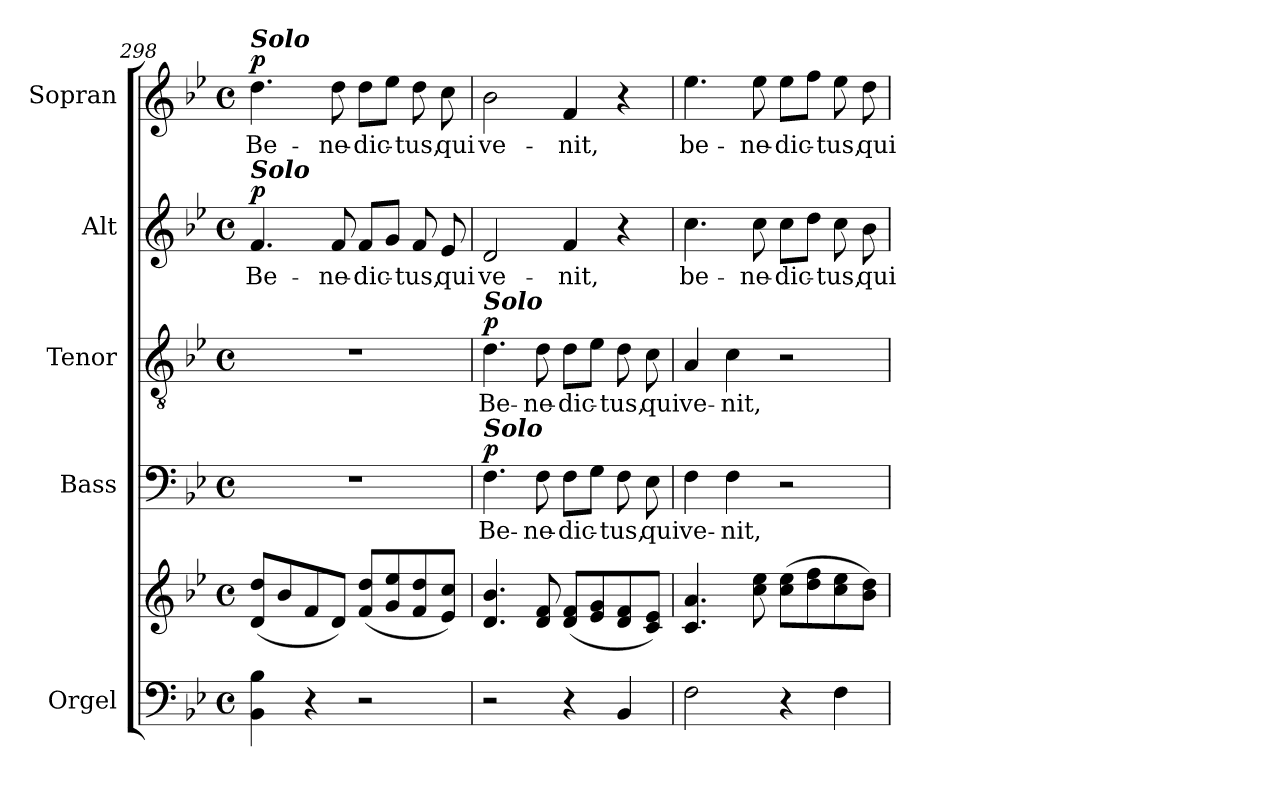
**kern	**kern	**kern	**text	**dynam	**kern	**text	**dynam	**kern	**text	**dynam	**kern	**text	**dynam
*part5	*part5	*part4	*part4	*part4	*part3	*part3	*part3	*part2	*part2	*part2	*part1	*part1	*part1
*staff6	*staff5	*staff4	*staff4	*staff4	*staff3	*staff3	*staff3	*staff2	*staff2	*staff2	*staff1	*staff1	*staff1
*I"Orgel	*	*I"Bass	*	*	*I"Tenor	*	*	*I"Alt	*	*	*I"Sopran	*	*
*I'Org.	*	*I'B.	*	*	*I'T.	*	*	*I'A.	*	*	*I'S.	*	*
*clefF4	*clefG2	*clefF4	*	*	*clefGv2	*	*	*clefG2	*	*	*clefG2	*	*
*k[b-e-]	*k[b-e-]	*k[b-e-]	*	*	*k[b-e-]	*	*	*k[b-e-]	*	*	*k[b-e-]	*	*
*B-:	*B-:	*B-:	*	*	*B-:	*	*	*B-:	*	*	*B-:	*	*
*M4/4	*M4/4	*M4/4	*	*	*M4/4	*	*	*M4/4	*	*	*M4/4	*	*
*met(c)	*met(c)	*met(c)	*	*	*met(c)	*	*	*met(c)	*	*	*met(c)	*	*
=298	=298	=298	=298	=298	=298	=298	=298	=298	=298	=298	=298	=298	=298
!	!	!	!	!	!	!	!	!	!	!	!LO:TX:a:Bi:t=Solo	!	!
!	!	!	!	!	!	!	!	!LO:TX:a:Bi:t=Solo	!	!	!	!	!
!	!	!	!	!	!	!	!	!	!LO:LY:b	!LO:DY:a	!	!LO:LY:b	!LO:DY:a
4BB-\ 4B-\	(<8d/ 8dd/L	1r	.	.	1r	.	.	4.f/	Be-	p	4.dd\	Be-	p
.	8b-/	.	.	.	.	.	.	.	.	.	.	.	.
4r	8f/	.	.	.	.	.	.	.	.	.	.	.	.
!	!	!	!	!	!	!	!	!	!LO:LY:b	!	!	!LO:LY:b	!
.	8d/J)	.	.	.	.	.	.	8f/	-ne-	.	8dd\	-ne-	.
!	!	!	!	!	!	!	!	!	!LO:LY:b	!	!	!LO:LY:b	!
2r	(<8f/ 8dd/L	.	.	.	.	.	.	8f/L	-dic-	.	8dd\L	-dic-	.
.	8g/ 8ee-/	.	.	.	.	.	.	8g/J	.	.	8ee-\J	.	.
!	!	!	!	!	!	!	!	!	!LO:LY:b	!	!	!LO:LY:b	!
.	8f/ 8dd/	.	.	.	.	.	.	8f/	-tus,	.	8dd\	-tus,	.
!	!	!	!	!	!	!	!	!	!LO:LY:b	!	!	!LO:LY:b	!
.	8e-/ 8cc/J)	.	.	.	.	.	.	8e-/	qui	.	8cc\	qui	.
=299	=299	=299	=299	=299	=299	=299	=299	=299	=299	=299	=299	=299	=299
!	!	!	!	!	!LO:TX:a:Bi:t=Solo	!	!	!	!	!	!	!	!
!	!	!LO:TX:a:Bi:t=Solo	!	!	!	!	!	!	!	!	!	!	!
!	!	!	!LO:LY:b	!LO:DY:a	!	!LO:LY:b	!LO:DY:a	!	!LO:LY:b	!	!	!LO:LY:b	!
2r	4.d/ 4.b-/	4.F\	Be-	p	4.d\	Be-	p	2d/	ve-	.	2b-\	ve-	.
!	!	!	!LO:LY:b	!	!	!LO:LY:b	!	!	!	!	!	!	!
.	8d/ 8f/	8F\	-ne-	.	8d\	-ne-	.	.	.	.	.	.	.
!	!	!	!LO:LY:b	!	!	!LO:LY:b	!	!	!LO:LY:b	!	!	!LO:LY:b	!
4r	(<8d/ 8f/L	8F\L	-dic-	.	8d\L	-dic-	.	4f/	-nit,	.	4f/	-nit,	.
.	8e-/ 8g/	8G\J	.	.	8e-\J	.	.	.	.	.	.	.	.
!	!	!	!LO:LY:b	!	!	!LO:LY:b	!	!	!	!	!	!	!
4BB-/	8d/ 8f/	8F\	-tus,	.	8d\	-tus,	.	4r	.	.	4r	.	.
!	!	!	!LO:LY:b	!	!	!LO:LY:b	!	!	!	!	!	!	!
.	8c/ 8e-/J)	8E-\	qui	.	8c\	qui	.	.	.	.	.	.	.
!!LO:LB:g=z
=300	=300	=300	=300	=300	=300	=300	=300	=300	=300	=300	=300	=300	=300
!	!	!	!LO:LY:b	!	!	!LO:LY:b	!	!	!LO:LY:b	!	!	!LO:LY:b	!
2F\	4.c/ 4.a/	4F\	ve-	.	4A/	ve-	.	4.cc\	be-	.	4.ee-\	be-	.
!	!	!	!LO:LY:b	!	!	!LO:LY:b	!	!	!	!	!	!	!
.	.	4F\	-nit,	.	4c\	-nit,	.	.	.	.	.	.	.
!	!	!	!	!	!	!	!	!	!LO:LY:b	!	!	!LO:LY:b	!
.	8cc\ 8ee-\	.	.	.	.	.	.	8cc\	-ne-	.	8ee-\	-ne-	.
!	!	!	!	!	!	!	!	!	!LO:LY:b	!	!	!LO:LY:b	!
4r	(>8cc\ 8ee-\L	2r	.	.	2r	.	.	8cc\L	-dic-	.	8ee-\L	-dic-	.
.	8dd\ 8ff\	.	.	.	.	.	.	8dd\J	.	.	8ff\J	.	.
!	!	!	!	!	!	!	!	!	!LO:LY:b	!	!	!LO:LY:b	!
4F\	8cc\ 8ee-\	.	.	.	.	.	.	8cc\	-tus,	.	8ee-\	-tus,	.
!	!	!	!	!	!	!	!	!	!LO:LY:b	!	!	!LO:LY:b	!
.	8b-\ 8dd\J)	.	.	.	.	.	.	8b-\	qui	.	8dd\	qui	.
=	=	=	=	=	=	=	=	=	=	=	=	=	=
*-	*-	*-	*-	*-	*-	*-	*-	*-	*-	*-	*-	*-	*-
